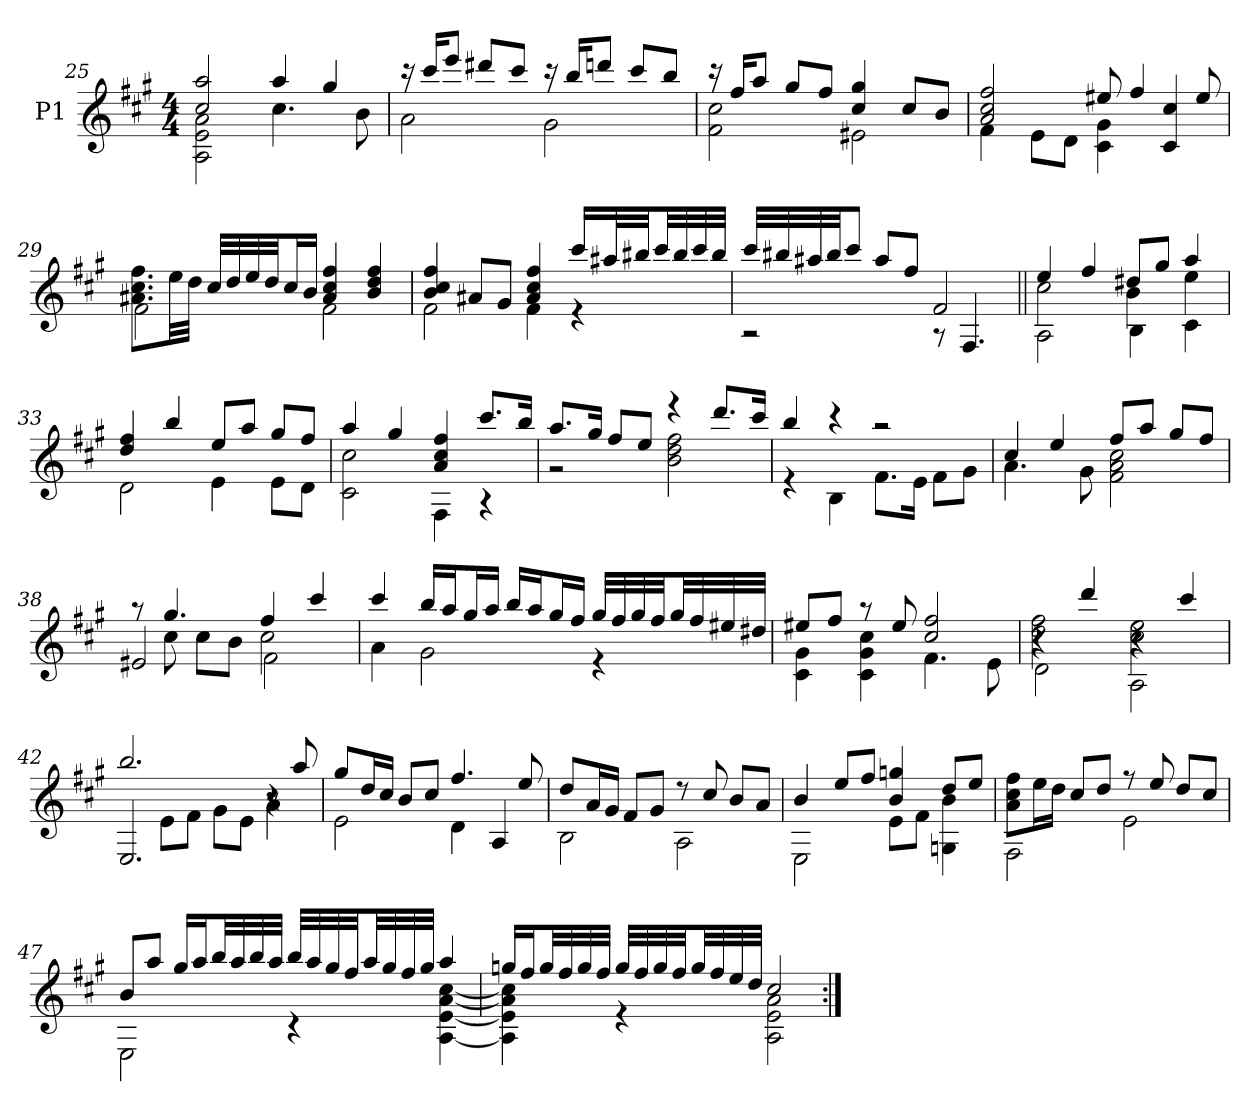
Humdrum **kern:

**kern
*part1
*staff1
*I"P1
*clefG2
*ITrd7c12
*k[f#c#g#]
*f#:
*M4/4
=25
*^
2c#i/ 2ai	2AAi\ 2Ei 2Ai
4ai/	4.c#i\
4g#i/	.
.	8Bi\
=26	=26
16r	2Ai\
16cc#i/KL	.
8eei/J	.
8dd#Xi/L	.
8cc#i/J	.
16r	2G#i\
16bi/KL	.
8ddni/J	.
8cc#i/L	.
8bi/J	.
!!LO:LB:g=z	!!
=27	=27
16r	2F#i\ 2c#i
16f#i/KL	.
8ai/J	.
8g#i/L	.
8f#i/J	.
4c#i/ 4g#i	2E#Xi\
8c#i/L	.
8Bi/J	.
=28	=28
2Ai/ 2c#i 2f#i	4F#i\
.	8Ei\L
.	8Di\J
8e#Xi/	4C#i\ 4G#i
4f#i/	.
.	4C#i/ 4c#i
8e#i/	.
=29	=29
8.A#Xi\ 8.c#i\ 8.f#i\L	2F#i\
32ei\LL	.
32di\JJJ	.
32c#i/LLL	.
32di/	.
32ei/	.
32di/JJ	.
16c#i/L	.
16Bi/JJ	.
4A#i/ 4c#i 4f#i	2F#i\
4Bi/ 4di 4f#i	.
!!LO:PB:g=z	!!
=30	=30
4Bi/ 4c#i 4f#i	2F#i\
8A#Xi/L	.
8G#i/J	.
4A#i/ 4c#i 4f#i	4F#i\
16cc#i/LL	4r
32a#Xi/L	.
32b#Xi/JJ	.
32cc#i/LL	.
32b#i/	.
32cc#i/	.
32b#i/JJJ	.
=31	=31
32cc#i/LLL	2r
32b#Xi/	.
32a#Xi/	.
32b#i/JJ	.
8cc#i/J	.
8a#i/L	.
8f#i/J	.
2F#i/	8r
.	4.FF#i/
=32||	=32||
*	*^
4ei/	2c#i\	2AAi\
4f#i/	.	.
8d#Xi/L	4Bi\	4BBi\
8g#i/J	.	.
4ai/	4ei\	4C#i\
*	*v	*v
!!LO:LB:g=z
=33	=33
4di/ 4f#i	2Di\
4bi/	.
8ei/L	4Ei\
8ai/J	.
8g#i/L	8Ei\L
8f#i/J	8Di\J
=34	=34
4ai/	2C#i\ 2c#i
4g#i/	.
4Ai/ 4c#i 4f#i	4FF#i\
8.cc#i/L	4r
16bi/Jk	.
=35	=35
8.ai/L	2r
16g#i/Jk	.
8f#i/L	.
8ei/J	.
4r	2Bi\ 2di 2f#i
8.ddi/L	.
16cc#i/Jk	.
=36	=36
4bi/	4r
4r	4BBi\
2r	8.F#i\L
.	16Ei\Jk
.	8F#i\L
.	8G#i\J
!!LO:LB:g=z	!!
=37	=37
4c#i/	4.Ai\
4ei/	.
.	8G#i\
8f#i/L	2F#i\ 2Ai 2c#i
8ai/J	.
8g#i/L	.
8f#i/J	.
=38	=38
*	*^
8r	8ryy	2E#Xi/
4.g#i/	8c#i\	.
.	8c#i\L	.
.	8Bi\J	.
4f#i/	2c#i\	2F#i\
4cc#i/	.	.
*	*v	*v
=39	=39
4cc#i/	4Ai\
16bi/LL	2G#i\
16ai/J	.
16g#i/L	.
16ai/JJ	.
16bi/LL	.
16ai/J	.
16g#i/L	.
16f#i/JJ	.
32g#i/LLL	4r
32f#i/	.
32g#i/	.
32f#i/JJ	.
32g#i/LL	.
32f#i/	.
32e#Xi/	.
32d#Xi/JJJ	.
!!LO:LB:g=z	!!
=40	=40
8e#Xi/L	4C#i\ 4G#i
8f#i/J	.
8r	4C#i\ 4G#i 4c#i
8e#i/	.
2c#i/ 2f#i	4.F#i\
.	8Ei\
=41	=41
*	*^
4r	2di\ 2f#i	2Di\
4ddi/	.	.
4r	2c#i\ 2ei	2AAi\
4cc#i/	.	.
=42	=42	=42
2.bi/	4ryy	2.EEi/
.	8Ei\L	.
.	8F#i\J	.
.	8G#i\L	.
.	8Ei\J	.
8r	4Ai\	4r
8ai/	.	.
*	*v	*v
=43	=43
8g#i/L	2Ei\
16di/L	.
16c#i/JJ	.
8Bi/L	.
8c#i/J	.
4.f#i/	4Di\
.	4AAi/
8ei/	.
!!LO:LB:g=z	!!
=44	=44
8di/L	2BBi\
16Ai/L	.
16G#i/JJ	.
8F#i/L	.
8G#i/J	.
8r	2AAi\
8c#i/	.
8Bi/L	.
8Ai/J	.
=45	=45
4Bi/	2EEi\
8ei/L	.
8f#i/J	.
4Bi/ 4gni	8Ei\L
.	8F#i\J
8di/L	4GGni\ 4Bi
8ei/J	.
=46	=46
8Ai\ 8c#i\ 8f#i\L	2FF#i\
16ei\L	.
16di\JJ	.
8c#i/L	.
8di/J	.
8r	2Ei\
8ei/	.
8di/L	.
8c#i/J	.
!!LO:LB:g=z	!!
=47	=47
8Bi/L	2EEi\
8ai/J	.
16g#i/LL	.
16ai/J	.
32bi/LL	.
32ai/	.
32bi/	.
32ai/JJJ	.
32bi/LLL	4r
32ai/	.
32g#i/	.
32f#i/JJ	.
32ai/LL	.
32g#i/	.
32f#i/	.
32g#i/JJJ	.
4ai/	[<4AAi\ [<4Ei [<4Ai [<4c#i
=48	=48
16gni/LL	4AAi\] 4Ei] 4Ai] 4c#i]
16f#i/J	.
32gi/LL	.
32f#i/	.
32gi/	.
32f#i/JJJ	.
32gi/LLL	4r
32f#i/	.
32gi/	.
32f#i/JJ	.
32gi/LL	.
32f#i/	.
32ei/	.
32di/JJJ	.
2c#i/	2AAi\ 2Ei 2Ai
*v	*v
=:|!
*-
